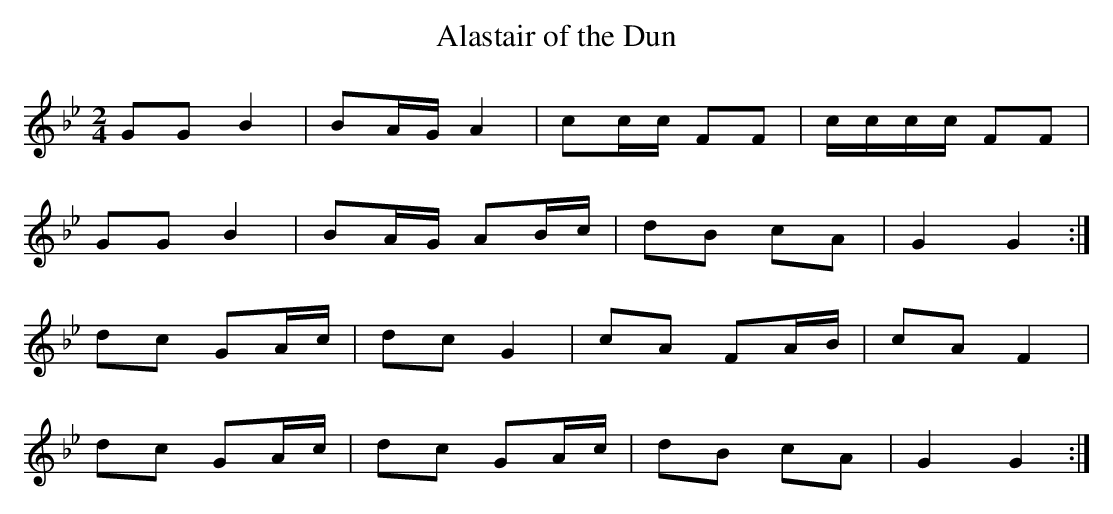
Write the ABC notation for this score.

X:1
T:Alastair of the Dun
L:1/8
M:2/4
K:Gm
GG B2    | BA/G/ A2    | cc/c/ FF    | c/c/c/c/ FF  |
GG B2    | BA/G/ AB/c/ | dB    cA    | G2       G2 :|
dc GA/c/ | dc    G2    | cA    FA/B/ | cA       F2  |
dc GA/c/ | dc    GA/c/ | dB    cA    | G2       G2 :|]
